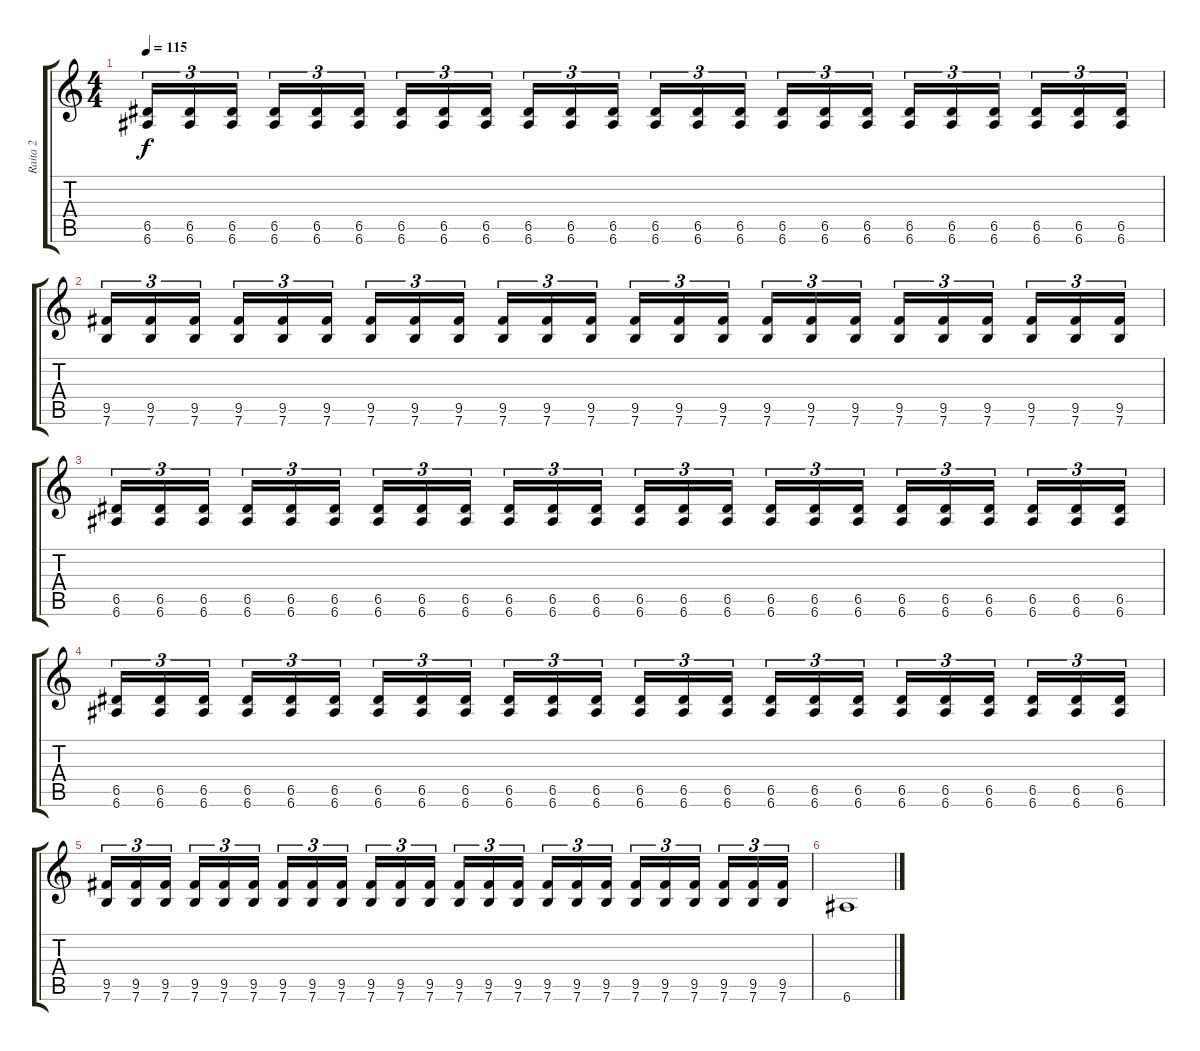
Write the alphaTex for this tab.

\track ("Raita 2" "Raita 2") {instrument overdrivenguitar}
\staff {score tabs}
\tuning (E4 B3 G3 D3 A2 E2) {hide}
\ts (4 4)
\tempo 115
\clef g2
\ks c
(6.5 6.6).16{tu (3 2) dy f} (6.5 6.6).16{tu (3 2)} (6.5 6.6).16{tu (3 2)} (6.5 6.6).16{tu (3 2)} (6.5 6.6).16{tu (3 2)} (6.5 6.6).16{tu (3 2)} (6.5 6.6).16{tu (3 2)} (6.5 6.6).16{tu (3 2)} (6.5 6.6).16{tu (3 2)} (6.5 6.6).16{tu (3 2)} (6.5 6.6).16{tu (3 2)} (6.5 6.6).16{tu (3 2)} (6.5 6.6).16{tu (3 2)} (6.5 6.6).16{tu (3 2)} (6.5 6.6).16{tu (3 2)} (6.5 6.6).16{tu (3 2)} (6.5 6.6).16{tu (3 2)} (6.5 6.6).16{tu (3 2)} (6.5 6.6).16{tu (3 2)} (6.5 6.6).16{tu (3 2)} (6.5 6.6).16{tu (3 2)} (6.5 6.6).16{tu (3 2)} (6.5 6.6).16{tu (3 2)} (6.5 6.6).16{tu (3 2)} |
(9.5 7.6).16{tu (3 2)} (9.5 7.6).16{tu (3 2)} (9.5 7.6).16{tu (3 2)} (9.5 7.6).16{tu (3 2)} (9.5 7.6).16{tu (3 2)} (9.5 7.6).16{tu (3 2)} (9.5 7.6).16{tu (3 2)} (9.5 7.6).16{tu (3 2)} (9.5 7.6).16{tu (3 2)} (9.5 7.6).16{tu (3 2)} (9.5 7.6).16{tu (3 2)} (9.5 7.6).16{tu (3 2)} (9.5 7.6).16{tu (3 2)} (9.5 7.6).16{tu (3 2)} (9.5 7.6).16{tu (3 2)} (9.5 7.6).16{tu (3 2)} (9.5 7.6).16{tu (3 2)} (9.5 7.6).16{tu (3 2)} (9.5 7.6).16{tu (3 2)} (9.5 7.6).16{tu (3 2)} (9.5 7.6).16{tu (3 2)} (9.5 7.6).16{tu (3 2)} (9.5 7.6).16{tu (3 2)} (9.5 7.6).16{tu (3 2)} |
(6.5 6.6).16{tu (3 2)} (6.5 6.6).16{tu (3 2)} (6.5 6.6).16{tu (3 2)} (6.5 6.6).16{tu (3 2)} (6.5 6.6).16{tu (3 2)} (6.5 6.6).16{tu (3 2)} (6.5 6.6).16{tu (3 2)} (6.5 6.6).16{tu (3 2)} (6.5 6.6).16{tu (3 2)} (6.5 6.6).16{tu (3 2)} (6.5 6.6).16{tu (3 2)} (6.5 6.6).16{tu (3 2)} (6.5 6.6).16{tu (3 2)} (6.5 6.6).16{tu (3 2)} (6.5 6.6).16{tu (3 2)} (6.5 6.6).16{tu (3 2)} (6.5 6.6).16{tu (3 2)} (6.5 6.6).16{tu (3 2)} (6.5 6.6).16{tu (3 2)} (6.5 6.6).16{tu (3 2)} (6.5 6.6).16{tu (3 2)} (6.5 6.6).16{tu (3 2)} (6.5 6.6).16{tu (3 2)} (6.5 6.6).16{tu (3 2)} |
(6.5 6.6).16{tu (3 2)} (6.5 6.6).16{tu (3 2)} (6.5 6.6).16{tu (3 2)} (6.5 6.6).16{tu (3 2)} (6.5 6.6).16{tu (3 2)} (6.5 6.6).16{tu (3 2)} (6.5 6.6).16{tu (3 2)} (6.5 6.6).16{tu (3 2)} (6.5 6.6).16{tu (3 2)} (6.5 6.6).16{tu (3 2)} (6.5 6.6).16{tu (3 2)} (6.5 6.6).16{tu (3 2)} (6.5 6.6).16{tu (3 2)} (6.5 6.6).16{tu (3 2)} (6.5 6.6).16{tu (3 2)} (6.5 6.6).16{tu (3 2)} (6.5 6.6).16{tu (3 2)} (6.5 6.6).16{tu (3 2)} (6.5 6.6).16{tu (3 2)} (6.5 6.6).16{tu (3 2)} (6.5 6.6).16{tu (3 2)} (6.5 6.6).16{tu (3 2)} (6.5 6.6).16{tu (3 2)} (6.5 6.6).16{tu (3 2)} |
(9.5 7.6).16{tu (3 2)} (9.5 7.6).16{tu (3 2)} (9.5 7.6).16{tu (3 2)} (9.5 7.6).16{tu (3 2)} (9.5 7.6).16{tu (3 2)} (9.5 7.6).16{tu (3 2)} (9.5 7.6).16{tu (3 2)} (9.5 7.6).16{tu (3 2)} (9.5 7.6).16{tu (3 2)} (9.5 7.6).16{tu (3 2)} (9.5 7.6).16{tu (3 2)} (9.5 7.6).16{tu (3 2)} (9.5 7.6).16{tu (3 2)} (9.5 7.6).16{tu (3 2)} (9.5 7.6).16{tu (3 2)} (9.5 7.6).16{tu (3 2)} (9.5 7.6).16{tu (3 2)} (9.5 7.6).16{tu (3 2)} (9.5 7.6).16{tu (3 2)} (9.5 7.6).16{tu (3 2)} (9.5 7.6).16{tu (3 2)} (9.5 7.6).16{tu (3 2)} (9.5 7.6).16{tu (3 2)} (9.5 7.6).16{tu (3 2)} |
6.6.1
